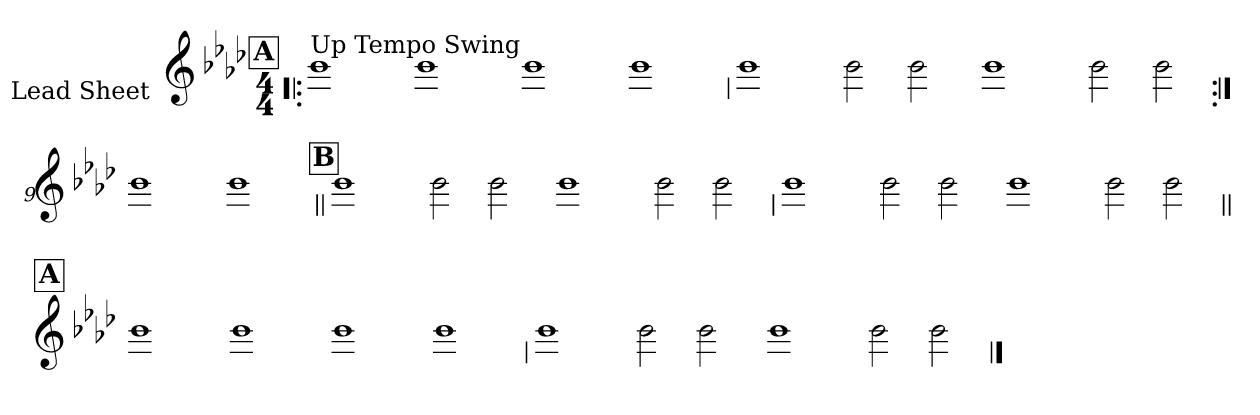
**kern
*part1
*staff1
*I"Lead Sheet
*stria0
*clefG2
*k[b-e-a-d-]
*f:
*M4/4
!!LO:REH:place=s1:a:t=A
=1!|:
!LO:TX:a:t=Up Tempo Swing
1b-
=2-
1b-
=3-
1b-
=4-
1b-
!!LO:LB:g=z
=5
1b-
=6-
2b-
2b-
=7-
1b-
=8-
2b-
2b-
!!LO:LB:g=z
=9:|!
1b-
=10-
1b-
!!LO:LB:g=z
!!LO:REH:place=s1:a:t=B
=11||
1b-
=12-
2b-
2b-
=13-
1b-
=14-
2b-
2b-
!!LO:LB:g=z
=15
1b-
=16-
2b-
2b-
=17-
1b-
=18-
2b-
2b-
!!LO:LB:g=z
!!LO:REH:place=s1:a:t=A
=19||
1b-
=20-
1b-
=21-
1b-
=22-
1b-
!!LO:LB:g=z
=23
1b-
=24-
2b-
2b-
=25-
1b-
=26-
2b-
2b-
==
*-
